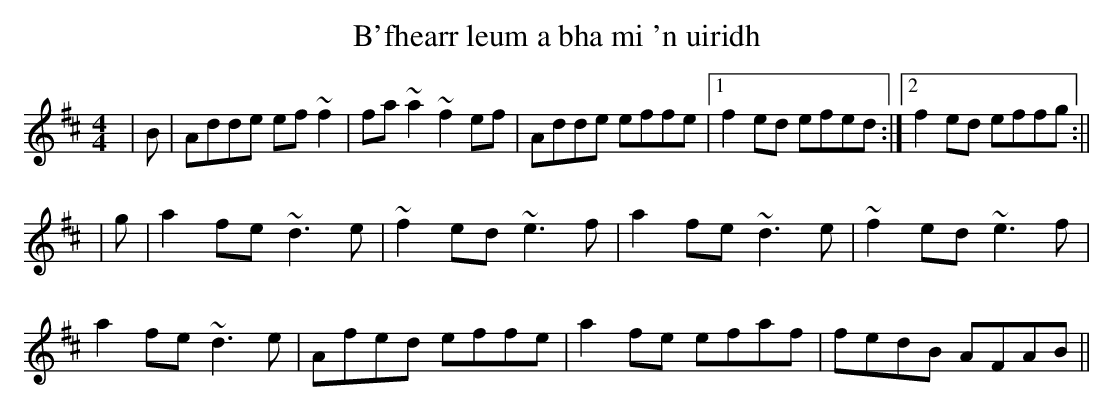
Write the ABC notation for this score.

X:1
T: B'fhearr leum a bha mi 'n uiridh
M: 4/4
L: 1/8
K: D
|B|Adde ef~f2|fa~a2 ~f2 ef|Adde effe|1f2 ed efed:|2f2 ed effg:||
|g|a2 fe ~d3 e|~f2 ed ~e3 f|a2 fe ~d3 e|~f2 ed ~e3 f|
a2 fe ~d3 e|Afed effe|a2 fe efaf|fedB AFAB||
